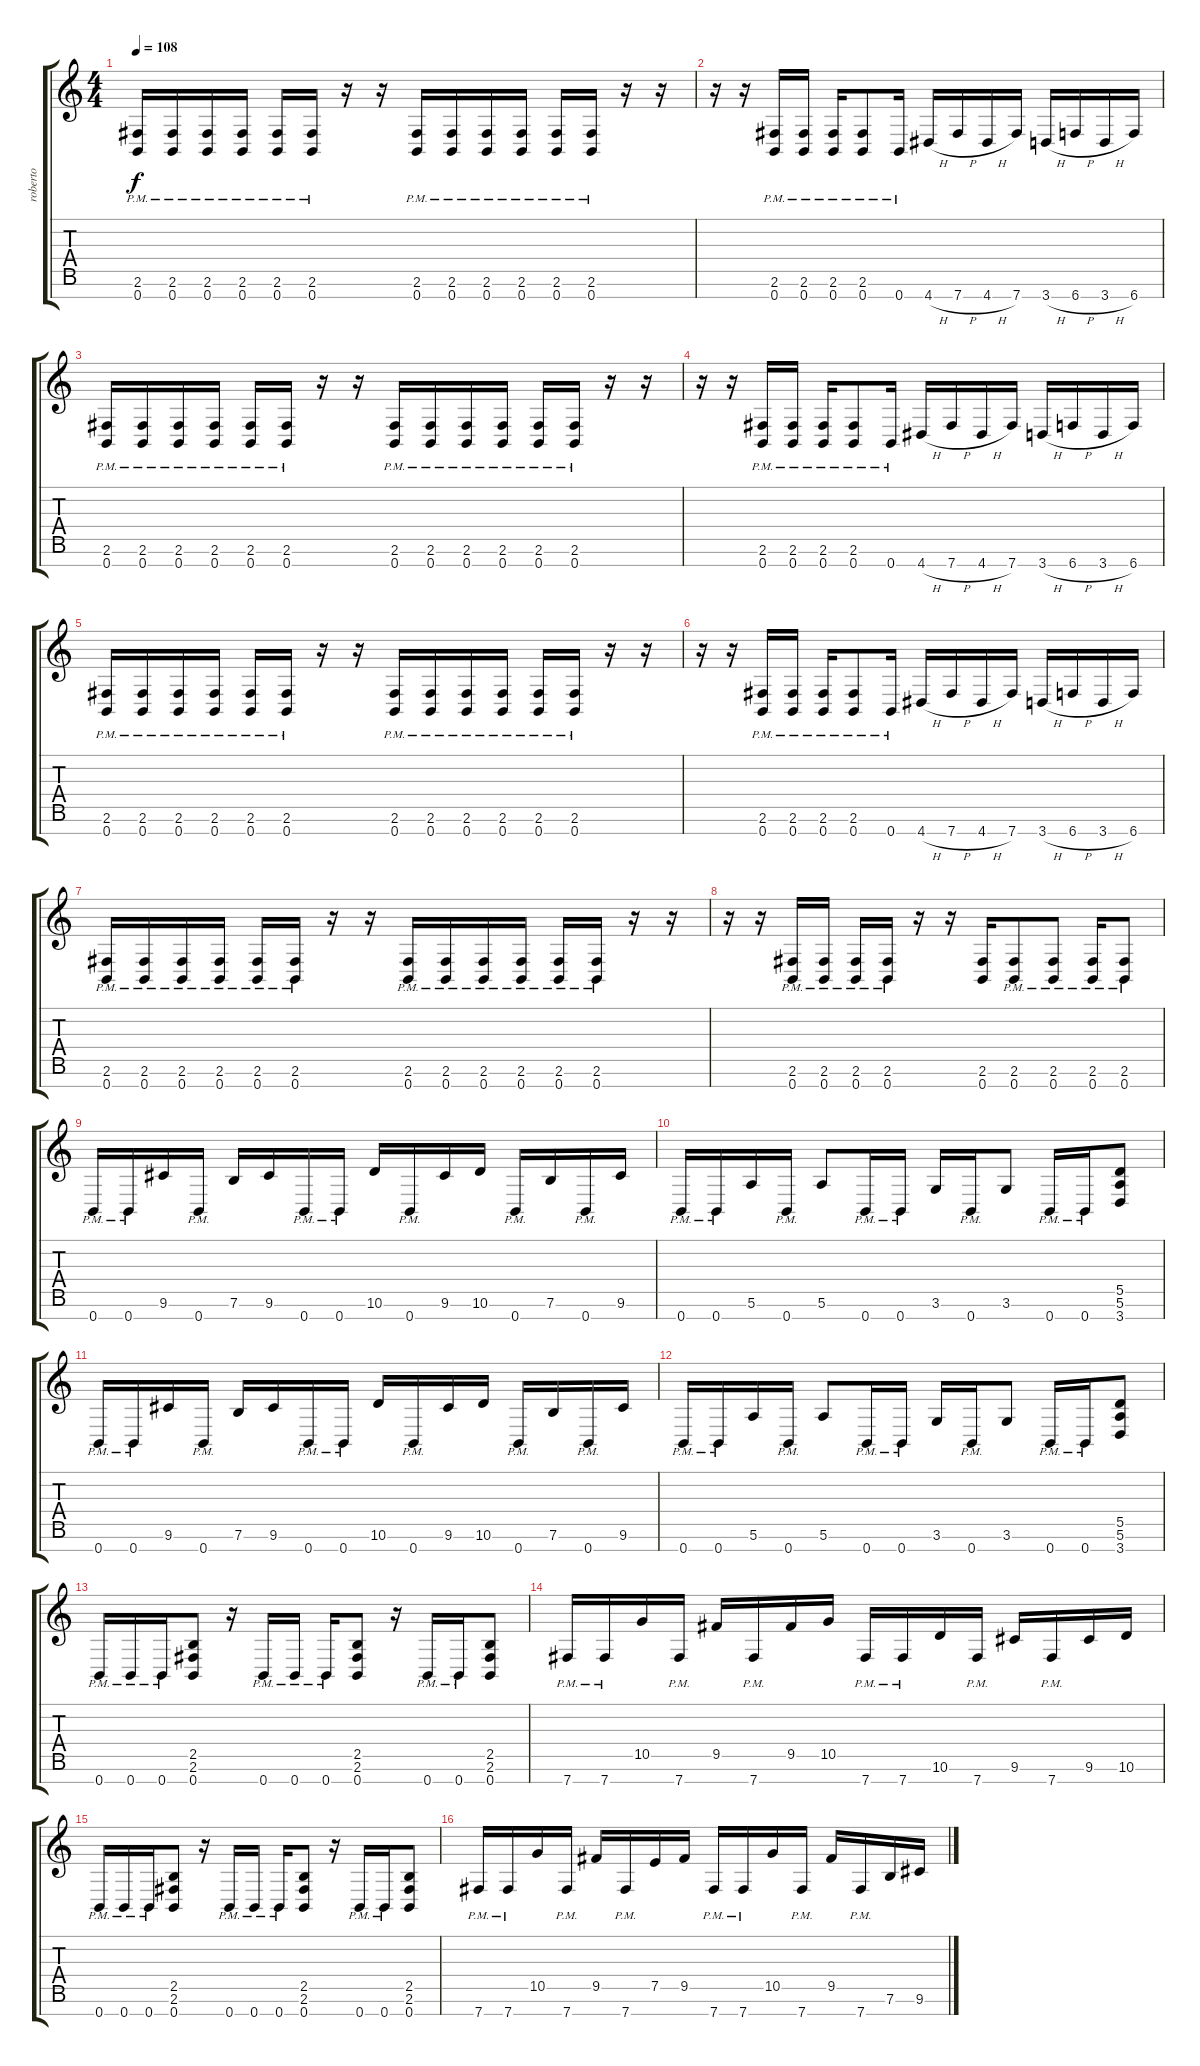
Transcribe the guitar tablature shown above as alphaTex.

\track ("roberto" "roberto") {instrument distortionguitar}
\staff {score tabs}
\tuning (E4 B3 G3 D3 A2 E2 B1) {hide}
\ts (4 4)
\tempo 108
\clef g2
\ks c
(2.6{pm} 0.7{pm}).16{dy f} (2.6{pm} 0.7{pm}).16 (2.6{pm} 0.7{pm}).16 (2.6{pm} 0.7{pm}).16 (2.6{pm} 0.7{pm}).16 (2.6{pm} 0.7{pm}).16 r.16 r.16 (2.6{pm} 0.7{pm}).16 (2.6{pm} 0.7{pm}).16 (2.6{pm} 0.7{pm}).16 (2.6{pm} 0.7{pm}).16 (2.6{pm} 0.7{pm}).16 (2.6{pm} 0.7{pm}).16 r.16 r.16 |
r.16 r.16 (2.6{pm} 0.7{pm}).16 (2.6{pm} 0.7{pm}).16 (2.6{pm} 0.7{pm}).16 (2.6{pm} 0.7{pm}).8 0.7{pm}.16 4.7{h}.16 7.7{h}.16 4.7{h}.16 7.7.16 3.7{h}.16 6.7{h}.16 3.7{h}.16 6.7.16 |
(2.6{pm} 0.7{pm}).16 (2.6{pm} 0.7{pm}).16 (2.6{pm} 0.7{pm}).16 (2.6{pm} 0.7{pm}).16 (2.6{pm} 0.7{pm}).16 (2.6{pm} 0.7{pm}).16 r.16 r.16 (2.6{pm} 0.7{pm}).16 (2.6{pm} 0.7{pm}).16 (2.6{pm} 0.7{pm}).16 (2.6{pm} 0.7{pm}).16 (2.6{pm} 0.7{pm}).16 (2.6{pm} 0.7{pm}).16 r.16 r.16 |
r.16 r.16 (2.6{pm} 0.7{pm}).16 (2.6{pm} 0.7{pm}).16 (2.6{pm} 0.7{pm}).16 (2.6{pm} 0.7{pm}).8 0.7{pm}.16 4.7{h}.16 7.7{h}.16 4.7{h}.16 7.7.16 3.7{h}.16 6.7{h}.16 3.7{h}.16 6.7.16 |
(2.6{pm} 0.7{pm}).16 (2.6{pm} 0.7{pm}).16 (2.6{pm} 0.7{pm}).16 (2.6{pm} 0.7{pm}).16 (2.6{pm} 0.7{pm}).16 (2.6{pm} 0.7{pm}).16 r.16 r.16 (2.6{pm} 0.7{pm}).16 (2.6{pm} 0.7{pm}).16 (2.6{pm} 0.7{pm}).16 (2.6{pm} 0.7{pm}).16 (2.6{pm} 0.7{pm}).16 (2.6{pm} 0.7{pm}).16 r.16 r.16 |
r.16 r.16 (2.6{pm} 0.7{pm}).16 (2.6{pm} 0.7{pm}).16 (2.6{pm} 0.7{pm}).16 (2.6{pm} 0.7{pm}).8 0.7{pm}.16 4.7{h}.16 7.7{h}.16 4.7{h}.16 7.7.16 3.7{h}.16 6.7{h}.16 3.7{h}.16 6.7.16 |
(2.6{pm} 0.7{pm}).16 (2.6{pm} 0.7{pm}).16 (2.6{pm} 0.7{pm}).16 (2.6{pm} 0.7{pm}).16 (2.6{pm} 0.7{pm}).16 (2.6{pm} 0.7{pm}).16 r.16 r.16 (2.6{pm} 0.7{pm}).16 (2.6{pm} 0.7{pm}).16 (2.6{pm} 0.7{pm}).16 (2.6{pm} 0.7{pm}).16 (2.6{pm} 0.7{pm}).16 (2.6{pm} 0.7{pm}).16 r.16 r.16 |
r.16 r.16 (2.6{pm} 0.7{pm}).16 (2.6{pm} 0.7{pm}).16 (2.6{pm} 0.7{pm}).16 (2.6{pm} 0.7{pm}).16 r.16 r.16 (2.6 0.7).16 (2.6{pm} 0.7{pm}).8 (2.6{pm} 0.7{pm}).8 (2.6{pm} 0.7{pm}).16 (2.6{pm} 0.7{pm}).8 |
0.7{pm}.16 0.7{pm}.16 9.6.16 0.7{pm}.16 7.6.16 9.6.16 0.7{pm}.16 0.7{pm}.16 10.6.16 0.7{pm}.16 9.6.16 10.6.16 0.7{pm}.16 7.6.16 0.7{pm}.16 9.6.16 |
0.7{pm}.16 0.7{pm}.16 5.6.16 0.7{pm}.16 5.6.8 0.7{pm}.16 0.7{pm}.16 3.6.16 0.7{pm}.16 3.6.8 0.7{pm}.16 0.7{pm}.16 (5.5 5.6 3.7).8 |
0.7{pm}.16 0.7{pm}.16 9.6.16 0.7{pm}.16 7.6.16 9.6.16 0.7{pm}.16 0.7{pm}.16 10.6.16 0.7{pm}.16 9.6.16 10.6.16 0.7{pm}.16 7.6.16 0.7{pm}.16 9.6.16 |
0.7{pm}.16 0.7{pm}.16 5.6.16 0.7{pm}.16 5.6.8 0.7{pm}.16 0.7{pm}.16 3.6.16 0.7{pm}.16 3.6.8 0.7{pm}.16 0.7{pm}.16 (5.5 5.6 3.7).8 |
0.7{pm}.16 0.7{pm}.16 0.7{pm}.16 (2.5 2.6 0.7).8 r.16 0.7{pm}.16 0.7{pm}.16 0.7{pm}.16 (2.5 2.6 0.7).8 r.16 0.7{pm}.16 0.7{pm}.16 (2.5 2.6 0.7).8 |
7.7{pm}.16 7.7{pm}.16 10.5.16 7.7{pm}.16 9.5.16 7.7{pm}.16 9.5.16 10.5.16 7.7{pm}.16 7.7{pm}.16 10.6.16 7.7{pm}.16 9.6.16 7.7{pm}.16 9.6.16 10.6.16 |
0.7{pm}.16 0.7{pm}.16 0.7{pm}.16 (2.5 2.6 0.7).8 r.16 0.7{pm}.16 0.7{pm}.16 0.7{pm}.16 (2.5 2.6 0.7).8 r.16 0.7{pm}.16 0.7{pm}.16 (2.5 2.6 0.7).8 |
7.7{pm}.16 7.7{pm}.16 10.5.16 7.7{pm}.16 9.5.16 7.7{pm}.16 7.5.16 9.5.16 7.7{pm}.16 7.7{pm}.16 10.5.16 7.7{pm}.16 9.5.16 7.7{pm}.16 7.6.16 9.6.16
